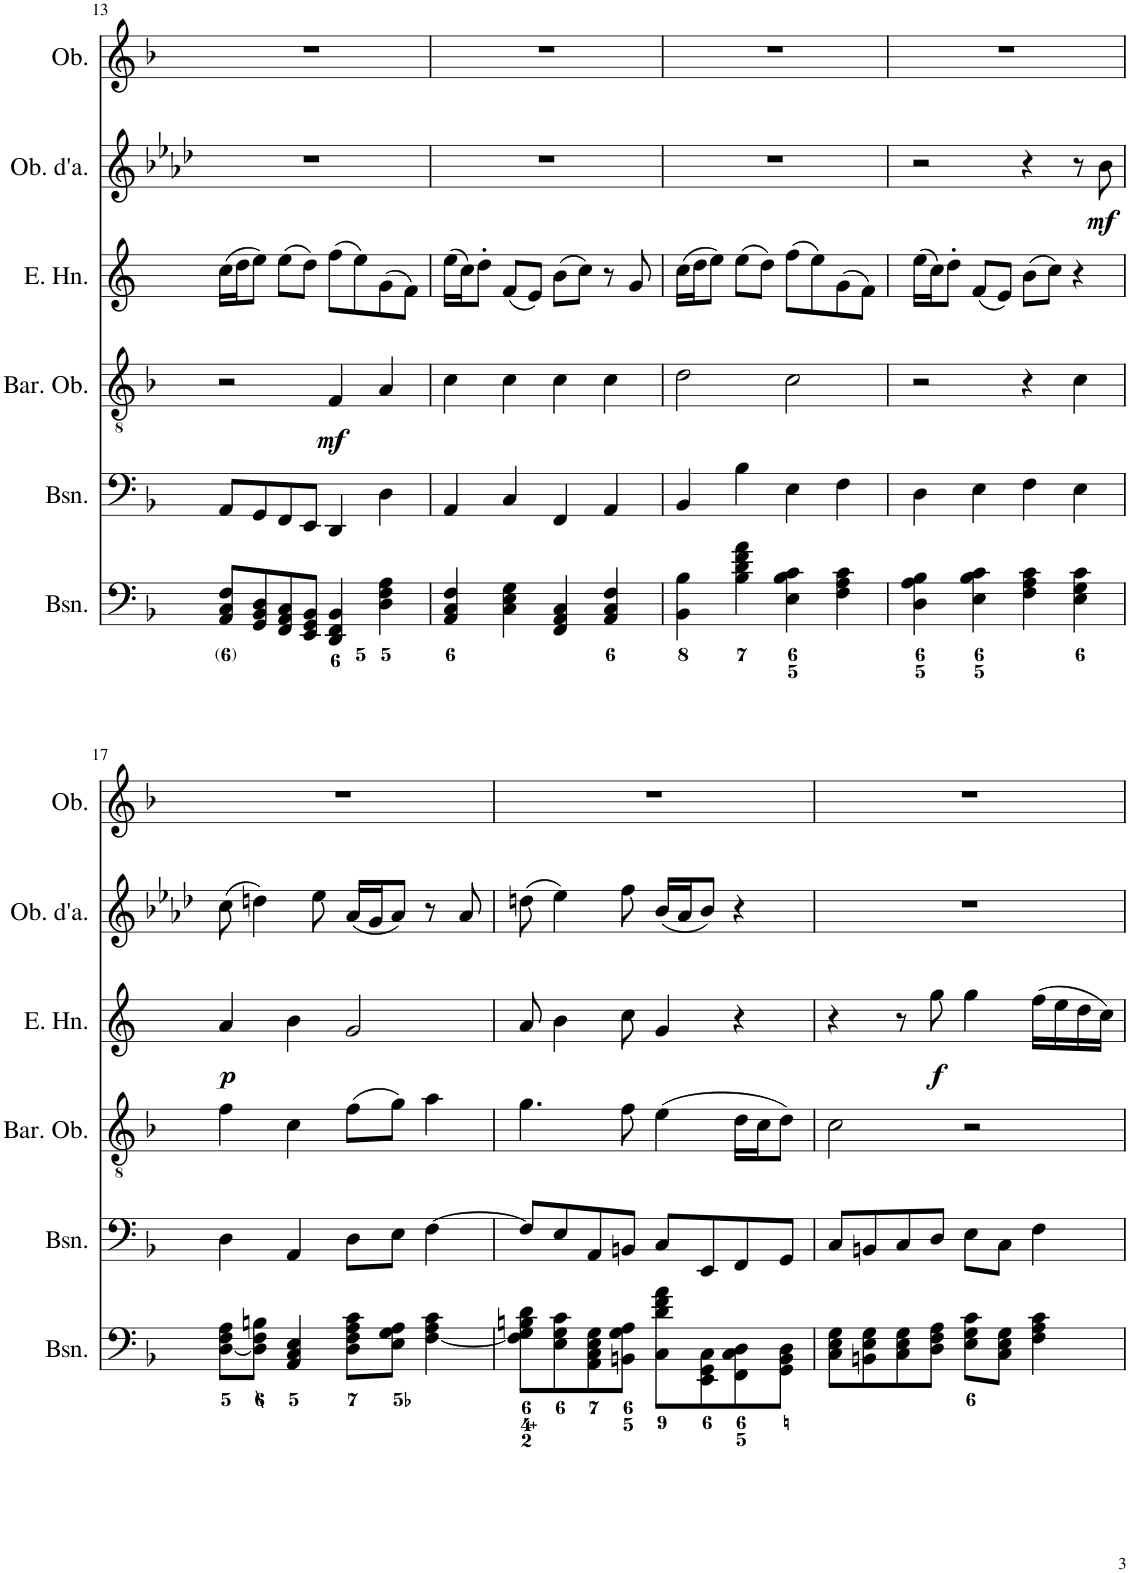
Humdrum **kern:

**kern	**kern	**kern	**dynam	**kern	**dynam	**kern	**dynam	**kern
*part6	*part5	*part4	*part4	*part3	*part3	*part2	*part2	*part1
*staff6	*staff5	*staff4	*staff4	*staff3	*staff3	*staff2	*staff2	*staff1
*I"Bassoon	*I"Bassoon	*I"Baritone Oboe	*	*I"English Horn	*	*I"Oboe d'amore	*	*I"Oboe
*I'Bsn.	*I'Bsn.	*I'Bar. Ob.	*	*I'E. Hn.	*	*I'Ob. d'a.	*	*I'Ob.
!!LO:PB:g=z
*clefF4	*clefF4	*clefGv2	*	*clefG2	*	*clefG2	*	*clefG2
*	*	*	*	*Trd4c7	*	*Trd2c3	*	*
*k[b-]	*k[b-]	*k[b-]	*	*k[]	*	*k[b-e-a-d-]	*	*k[b-]
*M4/4	*M4/4	*M4/4	*	*M4/4	*	*M4/4	*	*M4/4
*met(c)	*met(c)	*met(c)	*	*met(c)	*	*met(c)	*	*met(c)
=13	=13	=13	=13	=13	=13	=13	=13	=13
8AA/ 8C/ 8F/L	8AA/L	2r	.	(16cc\LL	.	1r	.	1r
.	.	.	.	16dd\J	.	.	.	.
8GG/ 8BB-/ 8D/	8GG/	.	.	8ee\J)	.	.	.	.
8FF/ 8AA/ 8C/	8FF/	.	.	(8ee\L	.	.	.	.
8EE/ 8GG/ 8BB-/J	8EE/J	.	.	8dd\J)	.	.	.	.
!	!	!	!LO:DY:b	!	!	!	!	!
4DD/ 4FF/ 4BB-/	4DD/	4F/	mf	(8ff\L	.	.	.	.
.	.	.	.	8ee\)	.	.	.	.
4D\ 4F\ 4A\	4D\	4A/	.	(8g\	.	.	.	.
.	.	.	.	8f\J)	.	.	.	.
=14	=14	=14	=14	=14	=14	=14	=14	=14
4AA/ 4C/ 4F/	4AA/	4c\	.	(16ee\LL	.	1r	.	1r
.	.	.	.	16cc\J)	.	.	.	.
.	.	.	.	8dd'\J	.	.	.	.
4C\ 4E\ 4G\	4C/	4c\	.	(8f/L	.	.	.	.
.	.	.	.	8e/J)	.	.	.	.
4FF/ 4AA/ 4C/	4FF/	4c\	.	(8b\L	.	.	.	.
.	.	.	.	8cc\J)	.	.	.	.
4AA/ 4C/ 4F/	4AA/	4c\	.	8r	.	.	.	.
.	.	.	.	8g/	.	.	.	.
=15	=15	=15	=15	=15	=15	=15	=15	=15
4BB-\ 4B-\	4BB-/	2d\	.	(16cc\LL	.	1r	.	1r
.	.	.	.	16dd\J	.	.	.	.
.	.	.	.	8ee\J)	.	.	.	.
4B-\ 4d\ 4f\ 4a\	4B-\	.	.	(8ee\L	.	.	.	.
.	.	.	.	8dd\J)	.	.	.	.
4E\ 4B-\ 4c\	4E\	2c\	.	(8ff\L	.	.	.	.
.	.	.	.	8ee\)	.	.	.	.
4F\ 4A\ 4c\	4F\	.	.	(8g\	.	.	.	.
.	.	.	.	8f\J)	.	.	.	.
=16	=16	=16	=16	=16	=16	=16	=16	=16
4D\ 4A\ 4B-\	4D\	2r	.	(16ee\LL	.	2r	.	1r
.	.	.	.	16cc\J)	.	.	.	.
.	.	.	.	8dd'\J	.	.	.	.
4E\ 4B-\ 4c\	4E\	.	.	(8f/L	.	.	.	.
.	.	.	.	8e/J)	.	.	.	.
4F\ 4A\ 4c\	4F\	4r	.	(8b\L	.	4r	.	.
.	.	.	.	8cc\J)	.	.	.	.
4E\ 4G\ 4c\	4E\	4c\	.	4r	.	8r	.	.
!	!	!	!	!	!	!	!LO:DY:b	!
.	.	.	.	.	.	8b-\	mf	.
!!LO:LB:g=z
=17	=17	=17	=17	=17	=17	=17	=17	=17
!	!	!	!	!	!LO:DY:b	!	!	!
[8D\ 8F\ 8A\L	4D\	4f\	.	4a/	p	(8cc\	.	1r
8D\] 8F\ 8Bn\J	.	.	.	.	.	4ddn\)	.	.
4AA/ 4C/ 4E/	4AA/	4c\	.	4b\	.	.	.	.
.	.	.	.	.	.	8ee-\	.	.
8D\ 8F\ 8A\ 8c\L	8D\L	(8f\L	.	2g/	.	(16a-/LL	.	.
.	.	.	.	.	.	16g/J	.	.
8E\ 8G\ 8A\J	8E\J	8g\J)	.	.	.	8a-/J)	.	.
[4F\ 4A\ 4c\	[4F\	4a\	.	.	.	8r	.	.
.	.	.	.	.	.	8a-/	.	.
=18	=18	=18	=18	=18	=18	=18	=18	=18
8F\] 8G\ 8Bn\ 8d\L	8F/L]	4.g\	.	8a/	.	(8ddn\	.	1r
8E\ 8G\ 8c\	8E/	.	.	4b\	.	4ee-\)	.	.
8AA\ 8C\ 8E\ 8G\	8AA/	.	.	.	.	.	.	.
8BBn\ 8G\ 8A\J	8BBn/J	8f\	.	8cc\	.	8ff\	.	.
8C\ 8d\ 8f\ 8a\L	8C/L	(4e\	.	4g/	.	(16b-/LL	.	.
.	.	.	.	.	.	16a-/J	.	.
8EE\ 8GG\ 8C\	8EE/	.	.	.	.	8b-/J)	.	.
8FF\ 8C\ 8D\	8FF/	16d\LL	.	4r	.	4r	.	.
.	.	16c\J	.	.	.	.	.	.
8GG\ 8BB\ 8D\J	8GG/J	8d\J)	.	.	.	.	.	.
=19	=19	=19	=19	=19	=19	=19	=19	=19
8C\ 8E\ 8G\L	8C/L	2c\	.	4r	.	1r	.	1r
8BBn\ 8E\ 8G\	8BBn/	.	.	.	.	.	.	.
8C\ 8E\ 8G\	8C/	.	.	8r	.	.	.	.
!	!	!	!	!	!LO:DY:b	!	!	!
8D\ 8F\ 8A\J	8D/J	.	.	8gg\	f	.	.	.
8E\ 8G\ 8c\L	8E\L	2r	.	4gg\	.	.	.	.
8C\ 8E\ 8G\J	8C\J	.	.	.	.	.	.	.
4F\ 4A\ 4c\	4F\	.	.	(16ff\LL	.	.	.	.
.	.	.	.	16ee\	.	.	.	.
.	.	.	.	16dd\	.	.	.	.
.	.	.	.	16cc\JJ)	.	.	.	.
=	=	=	=	=	=	=	=	=
*-	*-	*-	*-	*-	*-	*-	*-	*-
